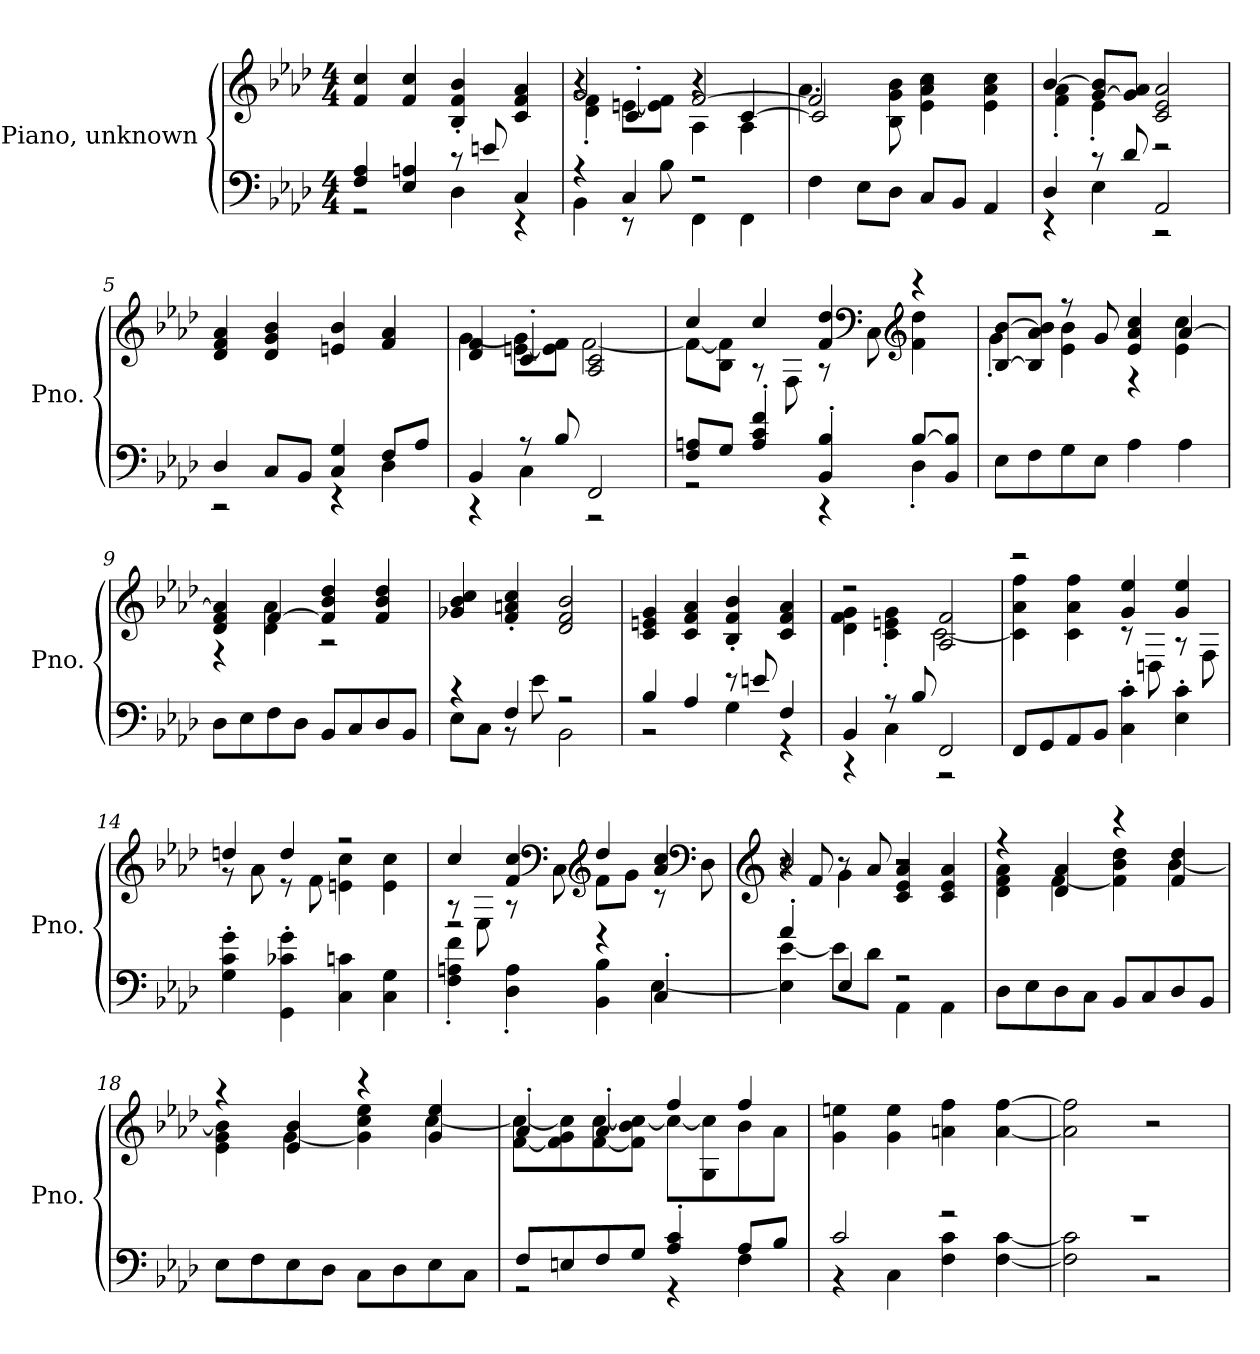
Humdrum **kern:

**kern	**kern
*part1	*part1
*staff2	*staff1
*I"Piano, unknown	*
*I'Pno.	*
*clefF4	*clefG2
*k[b-e-a-d-]	*k[b-e-a-d-]
*M4/4	*M4/4
*MM120	*MM120
=1	=1
*^	*
4F/ 4A-/	2r	4f/ 4cc/
4E-/ 4An/	.	4f/ 4cc/
8r	4D-\	4B-/' 4f/' 4b-/'
8en/	.	.
4C/	4r	4c/ 4f/ 4a-/
=2	=2	=2
*	*	*^
*	*	*	*^
4r	4BB-\	2g/	4d-\' 4f\'	4r
4C/	8r	.	[8en\L	4c'/
.	8B-\	.	8e\] 8f\J	.
2r	4FF\	[2f/	4A-\	4r
.	4FF\	.	4A-\	[4c/
*v	*v	*	*	*
=3	=3	=3	=3
4F\	2f/]	4.a-\	2c/]
8E-\L	.	.	.
8D-\J	.	8B-\ 8g\ 8b-\	.
8C/L	2r	4e-\ 4a-\ 4cc\	2r
8BB-/J	.	.	.
4AA-/	.	4e-\ 4a-\ 4cc\	.
*	*	*v	*v
=4	=4	=4
*^	*	*
4D-/	4r	[4b-/	4f\' 4a-\'
8r	4E-\	[8g/ 8b-/]L	4e-'\
8d-/	.	8g/] 8a-/J	.
2AA-/	2r	2c/ 2e-/ 2a-/	2r
*	*	*v	*v
=5	=5	=5
4D-/	2r	4d-/ 4f/ 4a-/
8C/L	.	4d-/ 4g/ 4b-/
8BB-/J	.	.
4C/ 4G/	4r	4en/ 4b-/
8F/L	4D-\	4f/ 4a-/
8A-/J	.	.
!!LO:LB:g=z
=6	=6	=6
*	*	*^
4BB-/	4r	4d-/ 4f/	[4g\
8r	4C\	4c'/	[8en\ 8g\]L
8B-/	.	.	8e\] 8f\J
2FF/	2r	2A-/ 2c/	[2f\
=7	=7	=7	=7
8F/ 8An/L	2r	4cc/	8f\L_
8G/J	.	.	8B-\ 8f\]J
4A/' 4c/' 4f/'	.	4cc/	8r
.	.	.	8F\
4BB-/' 4B-/'	4r	4f/ 4dd-/	8r
*	*	*clefF4	*
.	.	.	8C\
*	*	*clefG2	*
[8B-/L	4D-'\	4r	4f\ 4dd-\
8BB-/ 8B-/]J	.	.	.
*v	*v	*	*
=8	=8	=8
8E-\L	[8B-/ [8b-/L	4g'\
8F\	8B-/] 8a-/ 8b-/]J	.
8G\	8r	4e-\ 4b-\
8E-\J	8g/	.
4A-\	4e-/ 4a-/ 4cc/	4r
4A-\	[4a-/	4e-\ 4cc\
=9	=9	=9
8D-\L	4d-/ 4f/ 4a-/]	4r
8E-\	.	.
8F\	[4f/	4d-\ 4a-\
8D-\J	.	.
8BB-/L	4f/] 4b-/ 4dd-/	2r
8C/	.	.
8D-/	4f/ 4b-/ 4dd-/	.
8BB-/J	.	.
*	*v	*v
!!LO:LB:g=z
=10	=10
*^	*
4r	8E-\L	4g-X/ 4b-/ 4cc/
.	8C\J	.
4F/	8r	4f/' 4an/' 4cc/'
.	8e-\	.
2r	2BB-\	2d-/ 2f/ 2b-/
=11	=11	=11
4B-/	2r	4c/ 4en/ 4g/
4A-/	.	4c/ 4f/ 4a-/
8r	4G\	4B-/' 4f/' 4b-/'
8en/	.	.
4F/	4r	4c/ 4f/ 4a-/
=12	=12	=12
*	*	*^
4BB-/	4r	2r	4d-\ 4f\ 4g\
8r	4C\	.	4c\' 4en\' 4g\'
8B-/	.	.	.
2FF/	2r	2A-/ 2f/	[2c\
*v	*v	*	*
=13	=13	=13
8FF/L	2r	4c\] 4a-\ 4ff\
8GG/	.	.
8AA-/	.	4c\ 4a-\ 4ff\
8BB-/J	.	.
4C\' 4c\'	4g/ 4ee-/	8r
.	.	8Dn\
4E-\' 4c\'	4g/ 4ee-/	8r
.	.	8F\
=14	=14	=14
4G\' 4c\' 4g\'	4ddn/	8r
.	.	8a-\
4GG\' 4c-X\' 4g\'	4dd/	8r
.	.	8f\
4C\ 4cn\	2r	4en\ 4cc\
4C\ 4G\	.	4e\ 4cc\
!!LO:LB:g=z	!!
=15	=15	=15
*^	*	*
2r	4F\' 4An\' 4f\'	4cc/	8r
.	.	.	8E-\
.	4D-\' 4A\'	4f/ 4cc/	8r
*	*	*clefF4	*
.	.	.	8C\
*	*	*clefG2	*
4r	4BB-\ 4B-\	4dd-/	8f\L
.	.	.	8g\J
4C'/	[4E-\	4a-/ 4cc/	8r
*	*	*clefF4	*
.	.	.	8D-\
*	*	*v	*v
=16	=16	=16
*	*	*clefG2
*	*	*^
*	*	*	*^
4a-'/	4E-\] [4e-\	2b-/	4r	8r
.	.	.	.	8f/
4E-/	8e-\L]	.	4g\	8r
.	8d-\J	.	.	8a-/
2r	4AA-\	2r	2r	4c/ 4e-/ 4a-/
.	4AA-\	.	.	4c/ 4e-/ 4a-/
*v	*v	*	*	*
*	*	*v	*v
=17	=17	=17
8D-\L	4r	4d-\ 4f\ 4a-\
8E-\	.	.
8D-\	4d-/ 4a-/	[4f\
8C\J	.	.
8BB-/L	4r	4f\] 4b-\ 4dd-\
8C/	.	.
8D-/	4f/ 4dd-/	[4b-\
8BB-/J	.	.
=18	=18	=18
8E-\L	4r	4e-\ 4g\ 4b-\]
8F\	.	.
8E-\	4e-/ 4b-/	[4g\
8D-\J	.	.
8C\L	4r	4g\] 4cc\ 4ee-\
8D-\	.	.
8E-\	4g/ 4ee-/	[4cc\
8C\J	.	.
!!LO:LB:g=z	!!
=19	=19	=19
*^	*	*
8F/L	2r	4a-'/	[8f\ 8cc\_L
8En/	.	.	8f\] 8g\ 8cc\]
8F/	.	4a-'/	[8f\ [8cc\
8G/J	.	.	8f\] 8b-\ 8cc\_J
4A-/' 4c/'	4r	4ff/	8cc\L_
.	.	.	8G\ 8cc\]
8A-/L	4F\	4ff/	8b-\
8B-/J	.	.	8a-\J
*	*	*v	*v
=20	=20	=20
2c/	4r	4g\ 4een\
.	4C\	4g\ 4ee\
2r	4F\ 4c\	4an\ 4ff\
.	[4F\ [4c\	[4a\ [4ff\
=21	=21	=21
1r	2F\] 2c\]	2a\] 2ff\]
.	2r	2r
*v	*v	*
=	=
*-	*-
